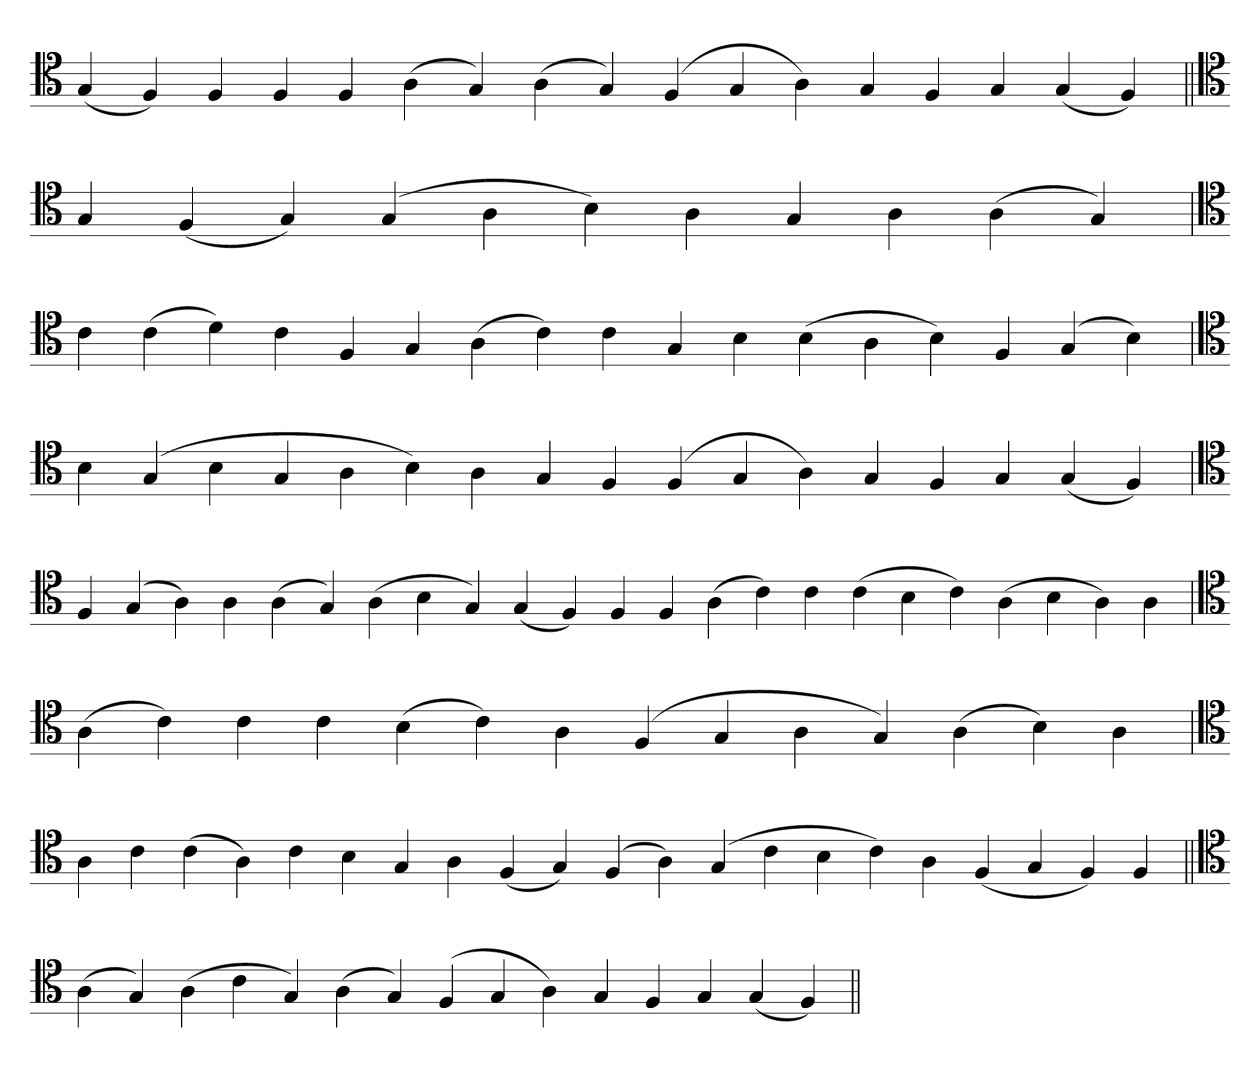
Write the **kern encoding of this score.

**kern
*part1
*staff1
*clefC4
=
(4G
4F)
4F
4F
4F
(4A
4G)
(4A
4G)
(4F
4G
4A)
4G
4F
4G
(4G
4F)
=||
*clefC4
4G
(4F
4G)
(4G
4A
4B)
4A
4G
4A
(4A
4G)
=`
*clefC4
4c
(4c
4d)
4c
4F
4G
(4A
4c)
4c
4G
4B
(4B
4A
4B)
4F
(4G
4B)
=`
*clefC4
4B
(4G
4B
4G
4A
4B)
4A
4G
4F
(4F
4G
4A)
4G
4F
4G
(4G
4F)
=
*clefC4
4F
(4G
4A)
4A
(4A
4G)
(4A
4B
4G)
(4G
4F)
4F
4F
(4A
4c)
4c
(4c
4B
4c)
(4A
4B
4A)
4A
='
*clefC4
(4A
4c)
4c
4c
(4B
4c)
4A
(4F
4G
4A
4G)
(4A
4B)
4A
='
*clefC4
4A
4c
(4c
4A)
4c
4B
4G
4A
(4F
4G)
(4F
4A)
(4G
4c
4B
4c)
4A
(4F
4G
4F)
4F
=||
*clefC4
(4A
4G)
(4A
4c
4G)
(4A
4G)
(4F
4G
4A)
4G
4F
4G
(4G
4F)
=||
*-
